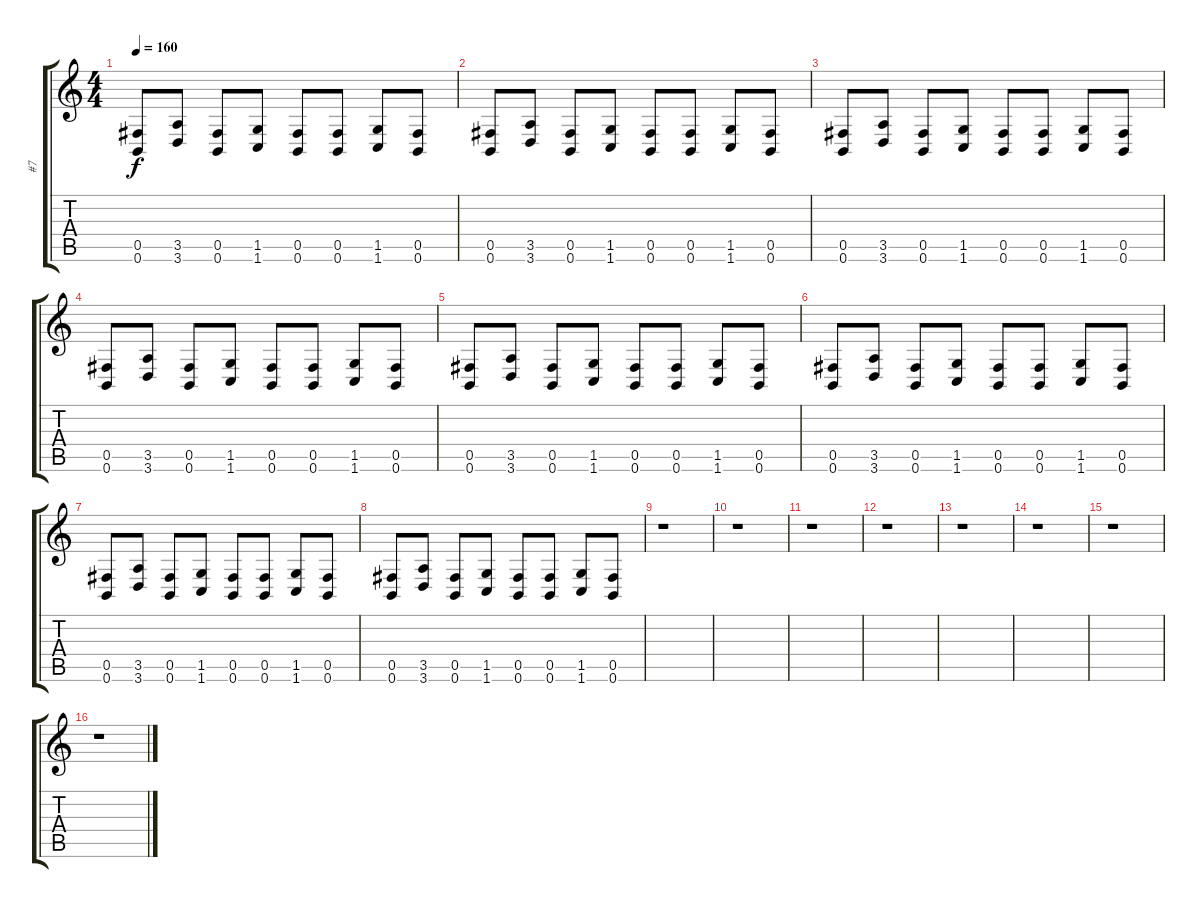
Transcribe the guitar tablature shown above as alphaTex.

\track ("#7" "#7") {instrument distortionguitar}
\staff {score tabs}
\tuning (Db4 Ab3 E3 B2 Gb2 B1) {hide}
\ts (4 4)
\tempo 160
\clef g2
\ks c
(0.5 0.6).8{dy f} (3.5 3.6).8 (0.5 0.6).8 (1.5 1.6).8 (0.5 0.6).8 (0.5 0.6).8 (1.5 1.6).8 (0.5 0.6).8 |
(0.5 0.6).8 (3.5 3.6).8 (0.5 0.6).8 (1.5 1.6).8 (0.5 0.6).8 (0.5 0.6).8 (1.5 1.6).8 (0.5 0.6).8 |
(0.5 0.6).8 (3.5 3.6).8 (0.5 0.6).8 (1.5 1.6).8 (0.5 0.6).8 (0.5 0.6).8 (1.5 1.6).8 (0.5 0.6).8 |
(0.5 0.6).8 (3.5 3.6).8 (0.5 0.6).8 (1.5 1.6).8 (0.5 0.6).8 (0.5 0.6).8 (1.5 1.6).8 (0.5 0.6).8 |
(0.5 0.6).8 (3.5 3.6).8 (0.5 0.6).8 (1.5 1.6).8 (0.5 0.6).8 (0.5 0.6).8 (1.5 1.6).8 (0.5 0.6).8 |
(0.5 0.6).8 (3.5 3.6).8 (0.5 0.6).8 (1.5 1.6).8 (0.5 0.6).8 (0.5 0.6).8 (1.5 1.6).8 (0.5 0.6).8 |
(0.5 0.6).8 (3.5 3.6).8 (0.5 0.6).8 (1.5 1.6).8 (0.5 0.6).8 (0.5 0.6).8 (1.5 1.6).8 (0.5 0.6).8 |
(0.5 0.6).8 (3.5 3.6).8 (0.5 0.6).8 (1.5 1.6).8 (0.5 0.6).8 (0.5 0.6).8 (1.5 1.6).8 (0.5 0.6).8 |
r.1 |
r.1 |
r.1 |
r.1 |
r.1 |
r.1 |
r.1 |
r.1
